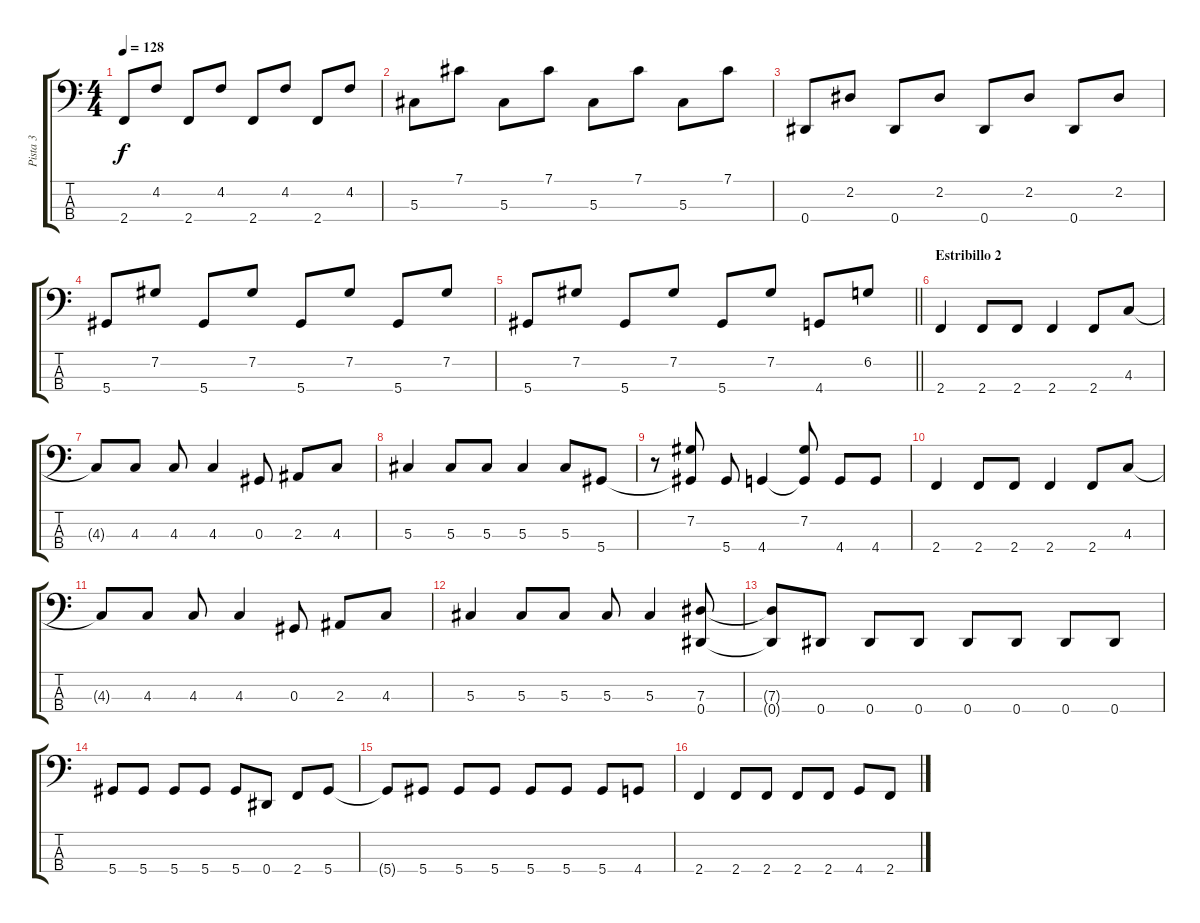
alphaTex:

\track ("Pista 3" "Pista 3") {instrument electricbasspick}
\staff {score tabs}
\tuning (Gb2 Db2 Ab1 Eb1) {hide}
\ts (4 4)
\tempo 128
\clef f4
\ks c
2.4.8{dy f} 4.2.8 2.4.8 4.2.8 2.4.8 4.2.8 2.4.8 4.2.8 |
5.3.8 7.1.8 5.3.8 7.1.8 5.3.8 7.1.8 5.3.8 7.1.8 |
0.4.8 2.2.8 0.4.8 2.2.8 0.4.8 2.2.8 0.4.8 2.2.8 |
5.4.8 7.2.8 5.4.8 7.2.8 5.4.8 7.2.8 5.4.8 7.2.8 |
\barLineRight lightlight
5.4.8 7.2.8 5.4.8 7.2.8 5.4.8{volume 16} 7.2.8 4.4.8 6.2.8 |
\section ("" "Estribillo 2")
2.4.4 2.4.8 2.4.8 2.4.4 2.4.8 4.3.8 |
4.3{t}.8 4.3.8 4.3.8 4.3.4 0.3.8 2.3.8 4.3.8 |
5.3.4 5.3.8 5.3.8 5.3.4 5.3.8 5.4.8 |
r.8 (7.2 5.4{t}).8 5.4.8 4.4.4 (7.2 4.4{t}).8 4.4.8 4.4.8 |
2.4.4 2.4.8 2.4.8 2.4.4 2.4.8 4.3.8 |
4.3{t}.8 4.3.8 4.3.8 4.3.4 0.3.8 2.3.8 4.3.8 |
5.3.4 5.3.8 5.3.8 5.3.8 5.3.4 (7.3 0.4).8 |
(7.3{t} 0.4{t}).8 0.4.8 0.4.8 0.4.8 0.4.8 0.4.8 0.4.8 0.4.8 |
5.4.8 5.4.8 5.4.8 5.4.8 5.4.8 0.4.8 2.4.8 5.4.8 |
5.4{t}.8 5.4.8 5.4.8 5.4.8 5.4.8 5.4.8 5.4.8 4.4.8 |
2.4.4 2.4.8 2.4.8 2.4.8 2.4.8 4.4.8 2.4.8
